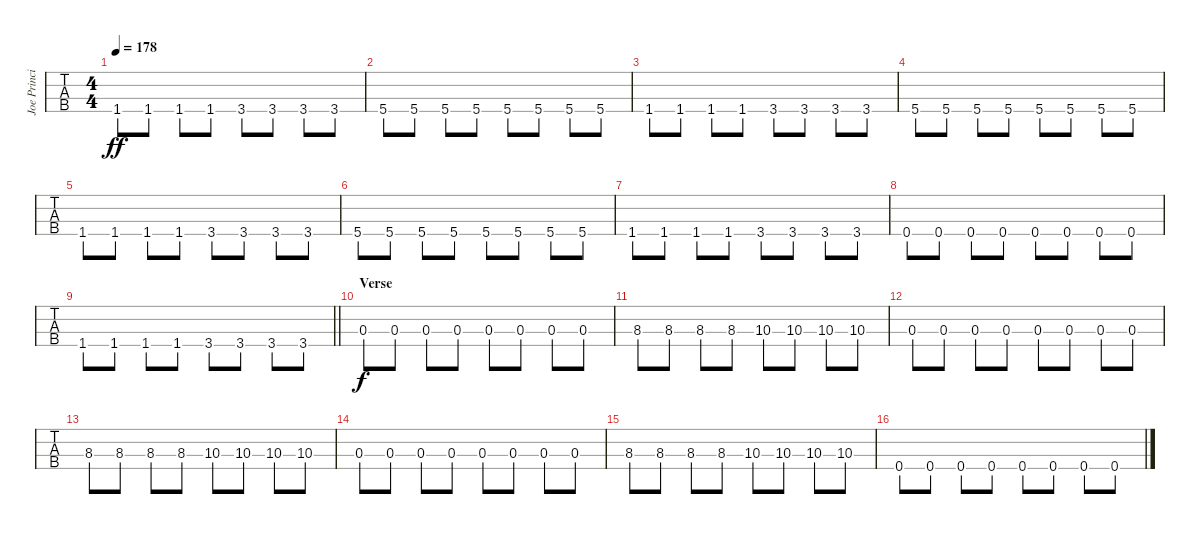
\track ("Joe Principe - Bass" "Joe Princi") {instrument electricbassfinger}
\staff {tabs}
\tuning (Gb2 Db2 Ab1 Eb1) {hide}
\ts (4 4)
\tempo 178
\clef f4
\ks c
1.4.8{dy ff} 1.4.8 1.4.8 1.4.8 3.4.8 3.4.8 3.4.8 3.4.8 |
5.4.8 5.4.8 5.4.8 5.4.8 5.4.8 5.4.8 5.4.8 5.4.8 |
1.4.8 1.4.8 1.4.8 1.4.8 3.4.8 3.4.8 3.4.8 3.4.8 |
5.4.8 5.4.8 5.4.8 5.4.8 5.4.8 5.4.8 5.4.8 5.4.8 |
1.4.8 1.4.8 1.4.8 1.4.8 3.4.8 3.4.8 3.4.8 3.4.8 |
5.4.8 5.4.8 5.4.8 5.4.8 5.4.8 5.4.8 5.4.8 5.4.8 |
1.4.8 1.4.8 1.4.8 1.4.8 3.4.8 3.4.8 3.4.8 3.4.8 |
0.4.8 0.4.8 0.4.8 0.4.8 0.4.8 0.4.8 0.4.8 0.4.8 |
\barLineRight lightlight
1.4.8 1.4.8 1.4.8 1.4.8 3.4.8 3.4.8 3.4.8 3.4.8 |
\section ("" "Verse")
0.3.8{dy f} 0.3.8 0.3.8 0.3.8 0.3.8 0.3.8 0.3.8 0.3.8 |
8.3.8 8.3.8 8.3.8 8.3.8 10.3.8 10.3.8 10.3.8 10.3.8 |
0.3.8 0.3.8 0.3.8 0.3.8 0.3.8 0.3.8 0.3.8 0.3.8 |
8.3.8 8.3.8 8.3.8 8.3.8 10.3.8 10.3.8 10.3.8 10.3.8 |
0.3.8 0.3.8 0.3.8 0.3.8 0.3.8 0.3.8 0.3.8 0.3.8 |
8.3.8 8.3.8 8.3.8 8.3.8 10.3.8 10.3.8 10.3.8 10.3.8 |
0.4.8 0.4.8 0.4.8 0.4.8 0.4.8 0.4.8 0.4.8 0.4.8
